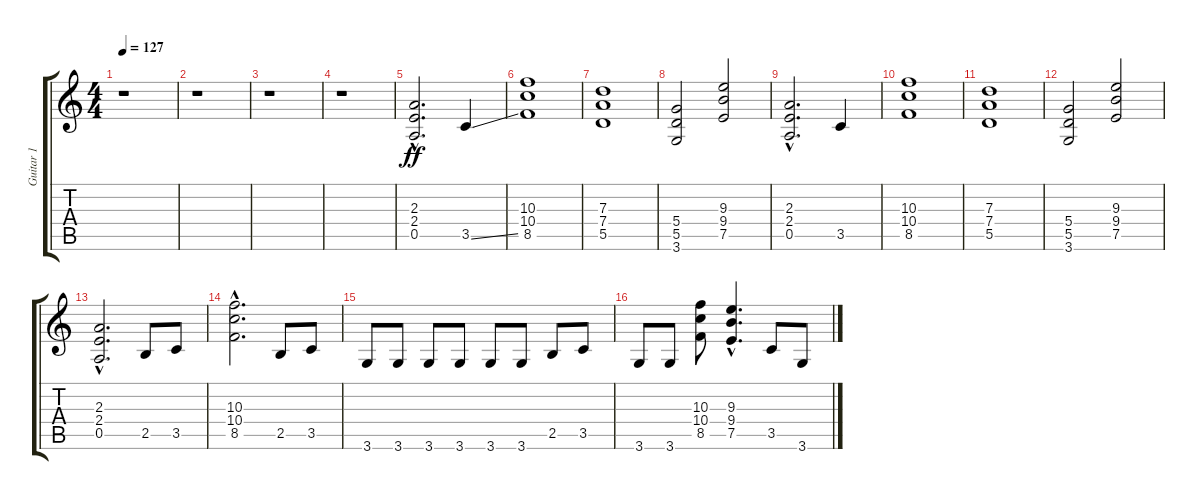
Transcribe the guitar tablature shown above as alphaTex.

\track ("Guitar 1" "Guitar 1") {instrument overdrivenguitar}
\staff {score tabs}
\tuning (E4 B3 G3 D3 A2 E2) {hide}
\ts (4 4)
\tempo 127
\clef g2
\ks c
r.1{dy f} |
r.1 |
r.1 |
r.1 |
(2.3{hac} 2.4{hac} 0.5{hac}).2{d dy ff} 3.5{ss}.4 |
(10.3 10.4 8.5).1 |
(7.3 7.4 5.5).1 |
(5.4 5.5 3.6).2 (9.3 9.4 7.5).2 |
(2.3{hac} 2.4{hac} 0.5{hac}).2{d} 3.5.4 |
(10.3 10.4 8.5).1 |
(7.3 7.4 5.5).1 |
(5.4 5.5 3.6).2 (9.3 9.4 7.5).2 |
(2.3{hac} 2.4{hac} 0.5{hac}).2{d} 2.5.8 3.5.8 |
(10.3{hac} 10.4{hac} 8.5{hac}).2{d} 2.5.8 3.5.8 |
3.6.8 3.6.8 3.6.8 3.6.8 3.6.8 3.6.8 2.5.8 3.5.8 |
3.6.8 3.6.8 (10.3 10.4 8.5).8 (9.3{hac} 9.4{hac} 7.5{hac}).4{d} 3.5.8 3.6.8
